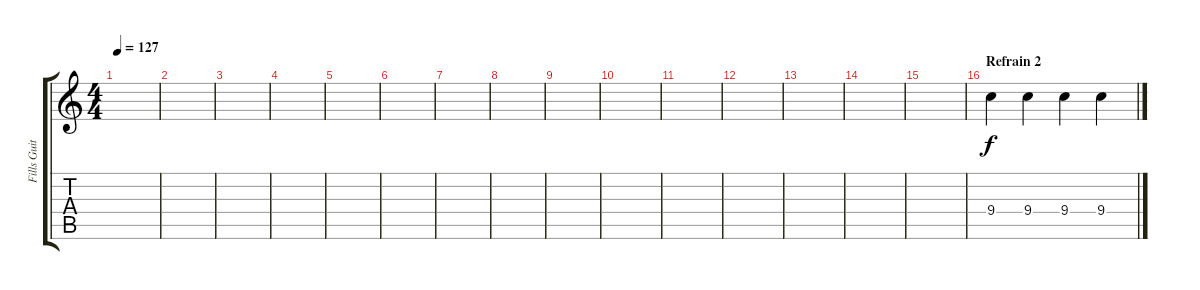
\track ("Fills Guitare" "Fills Guit") {instrument overdrivenguitar}
\staff {score tabs}
\tuning (F4 C4 Ab3 Eb3 Bb2 F2) {hide}
\ts (4 4)
\tempo 127
\clef g2
\ks c
|
|
|
|
|
|
|
|
|
|
|
|
|
|
|
\section ("" "Refrain 2")
9.4.4 9.4.4 9.4.4 9.4.4
